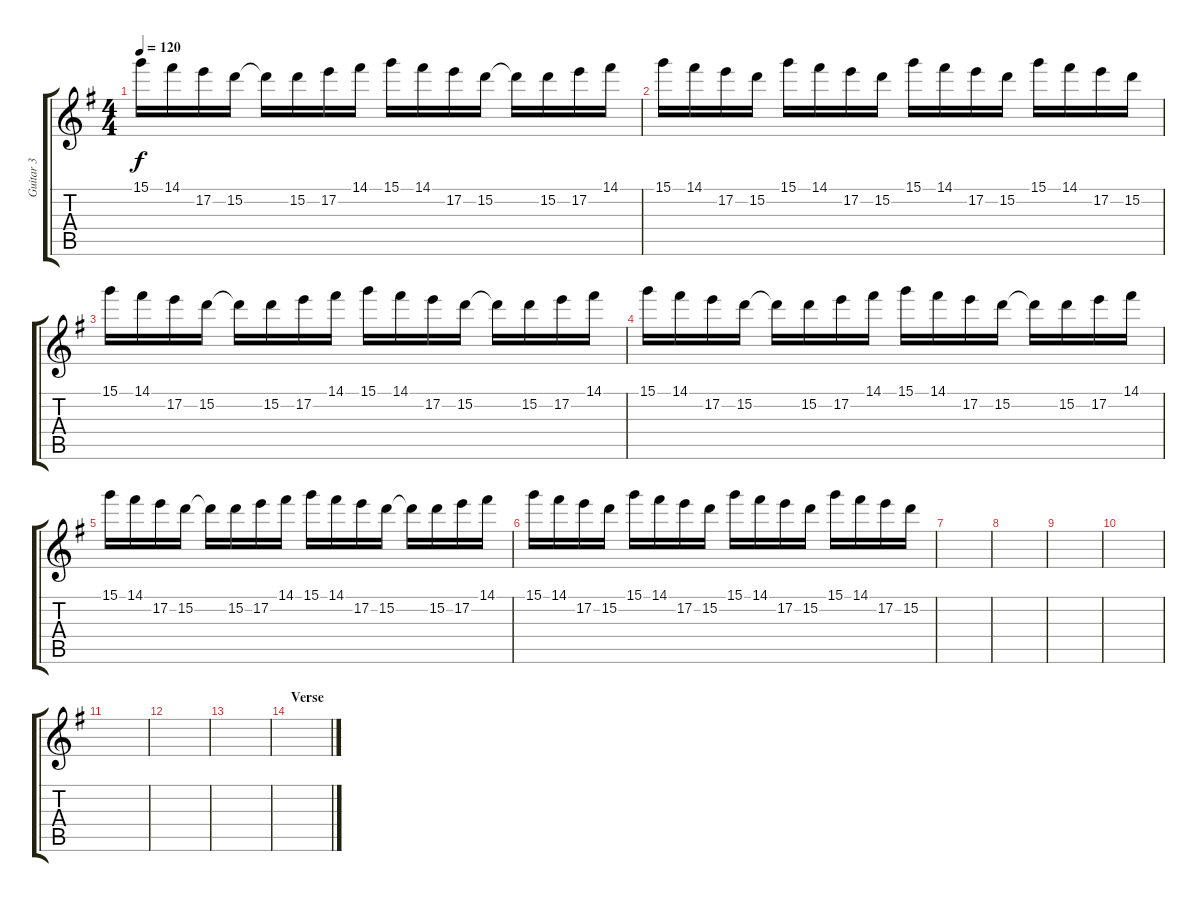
\track ("Guitar 3" "Guitar 3") {instrument distortionguitar}
\staff {score tabs}
\tuning (E4 B3 G3 D3 A2 E2) {hide}
\ts (4 4)
\tempo 120
\clef g2
\ks g
15.1.16{dy f} 14.1.16 17.2.16 15.2.16 15.2{t}.16 15.2.16 17.2.16 14.1.16 15.1.16 14.1.16 17.2.16 15.2.16 15.2{t}.16 15.2.16 17.2.16 14.1.16 |
15.1.16 14.1.16 17.2.16 15.2.16 15.1.16 14.1.16 17.2.16 15.2.16 15.1.16 14.1.16 17.2.16 15.2.16 15.1.16 14.1.16 17.2.16 15.2.16 |
15.1.16 14.1.16 17.2.16 15.2.16 15.2{t}.16 15.2.16 17.2.16 14.1.16 15.1.16 14.1.16 17.2.16 15.2.16 15.2{t}.16 15.2.16 17.2.16 14.1.16 |
15.1.16 14.1.16 17.2.16 15.2.16 15.2{t}.16 15.2.16 17.2.16 14.1.16 15.1.16 14.1.16 17.2.16 15.2.16 15.2{t}.16 15.2.16 17.2.16 14.1.16 |
15.1.16 14.1.16 17.2.16 15.2.16 15.2{t}.16 15.2.16 17.2.16 14.1.16 15.1.16 14.1.16 17.2.16 15.2.16 15.2{t}.16 15.2.16 17.2.16 14.1.16 |
15.1.16 14.1.16 17.2.16 15.2.16 15.1.16 14.1.16 17.2.16 15.2.16 15.1.16 14.1.16 17.2.16 15.2.16 15.1.16 14.1.16 17.2.16 15.2.16 |
|
|
|
|
|
|
|
\section ("" "Verse")
